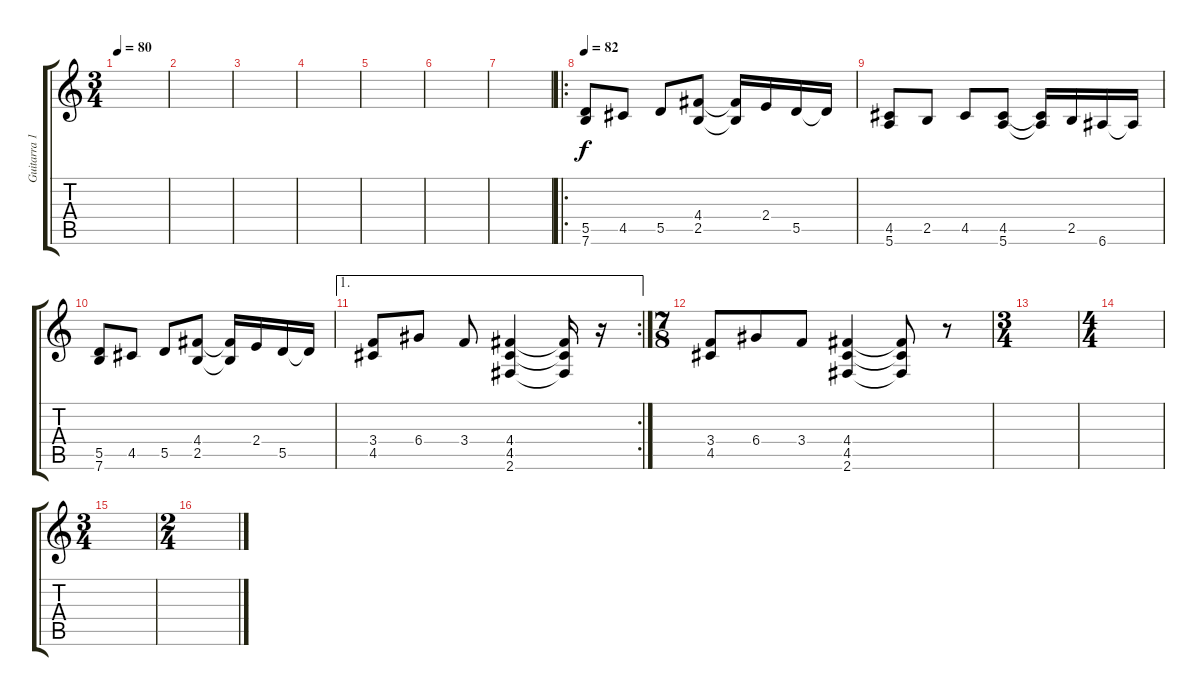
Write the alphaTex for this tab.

\track ("Guitarra 1" "Guitarra 1") {instrument distortionguitar}
\staff {score tabs}
\tuning (E4 B3 G3 D3 A2 E2) {hide}
\ts (3 4)
\tempo 80
\clef g2
\ks c
|
|
|
|
|
|
|
\ro
\tempo 82
(5.5 7.6).8{instrument distortionguitar} 4.5.8 5.5.8 (4.4 2.5).8 (4.4{t} 2.5{t}).16 2.4.16 5.5.16 5.5{t}.16 |
(4.5 5.6).8 2.5.8 4.5.8 (4.5 5.6).8 (4.5{t} 5.6{t}).16 2.5.16 6.6.16 6.6{t}.16 |
(5.5 7.6).8 4.5.8 5.5.8 (4.4 2.5).8 (4.4{t} 2.5{t}).16 2.4.16 5.5.16 5.5{t}.16 |
\ae 1
\rc 2
(3.4 4.5).8 6.4.8 3.4.8 (4.4 4.5 2.6).4 (4.4{t} 4.5{t} 2.6{t}).16 r.16 |
\ts (7 8)
(3.4 4.5).8 6.4.8 3.4.8 (4.4 4.5 2.6).4 (4.4{t} 4.5{t} 2.6{t}).8 r.8 |
\ts (3 4)
|
\ts (4 4)
|
\ts (3 4)
|
\ts (2 4)
